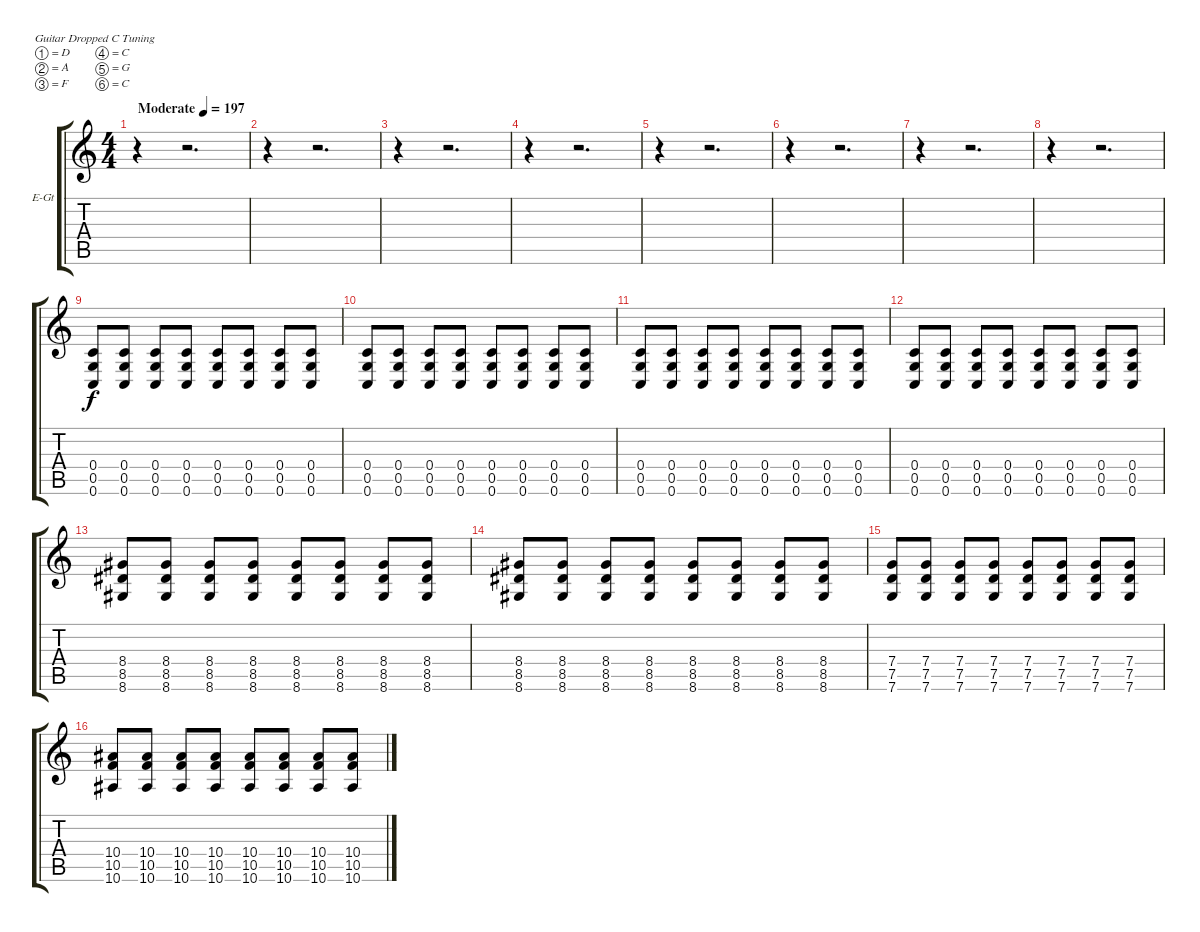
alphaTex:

\bracketExtendMode groupsimilarinstruments
\firstSystemTrackNameOrientation horizontal
\otherSystemsTrackNameOrientation horizontal
\track ("Track 5" "E-Gt") {instrument distortionguitar}
\staff {score tabs}
\tuning (D4 A3 F3 C3 G2 C2)
\ts (4 4)
\beaming (8 2 2 2 2)
\tempo (197 "Moderate")
\clef g2
\ks c
r.4{dy f instrument distortionguitar} r.2{d} |
r.4 r.2{d} |
r.4 r.2{d} |
r.4 r.2{d} |
r.4 r.2{d} |
r.4 r.2{d} |
r.4 r.2{d} |
r.4 r.2{d} |
(0.4 0.5 0.6).8 (0.4 0.5 0.6).8 (0.4 0.5 0.6).8 (0.4 0.5 0.6).8 (0.4 0.5 0.6).8 (0.4 0.5 0.6).8 (0.4 0.5 0.6).8 (0.4 0.5 0.6).8 |
(0.4 0.5 0.6).8 (0.4 0.5 0.6).8 (0.4 0.5 0.6).8 (0.4 0.5 0.6).8 (0.4 0.5 0.6).8 (0.4 0.5 0.6).8 (0.4 0.5 0.6).8 (0.4 0.5 0.6).8 |
(0.4 0.5 0.6).8 (0.4 0.5 0.6).8 (0.4 0.5 0.6).8 (0.4 0.5 0.6).8 (0.4 0.5 0.6).8 (0.4 0.5 0.6).8 (0.4 0.5 0.6).8 (0.4 0.5 0.6).8 |
(0.4 0.5 0.6).8 (0.4 0.5 0.6).8 (0.4 0.5 0.6).8 (0.4 0.5 0.6).8 (0.4 0.5 0.6).8 (0.4 0.5 0.6).8 (0.4 0.5 0.6).8 (0.4 0.5 0.6).8 |
(8.4 8.5 8.6).8 (8.4 8.5 8.6).8 (8.4 8.5 8.6).8 (8.4 8.5 8.6).8 (8.4 8.5 8.6).8 (8.4 8.5 8.6).8 (8.4 8.5 8.6).8 (8.4 8.5 8.6).8 |
(8.4 8.5 8.6).8 (8.4 8.5 8.6).8 (8.4 8.5 8.6).8 (8.4 8.5 8.6).8 (8.4 8.5 8.6).8 (8.4 8.5 8.6).8 (8.4 8.5 8.6).8 (8.4 8.5 8.6).8 |
(7.4 7.5 7.6).8 (7.4 7.5 7.6).8 (7.4 7.5 7.6).8 (7.4 7.5 7.6).8 (7.4 7.5 7.6).8 (7.4 7.5 7.6).8 (7.4 7.5 7.6).8 (7.4 7.5 7.6).8 |
(10.4 10.5 10.6).8 (10.4 10.5 10.6).8 (10.4 10.5 10.6).8 (10.4 10.5 10.6).8 (10.4 10.5 10.6).8 (10.4 10.5 10.6).8 (10.4 10.5 10.6).8 (10.4 10.5 10.6).8
